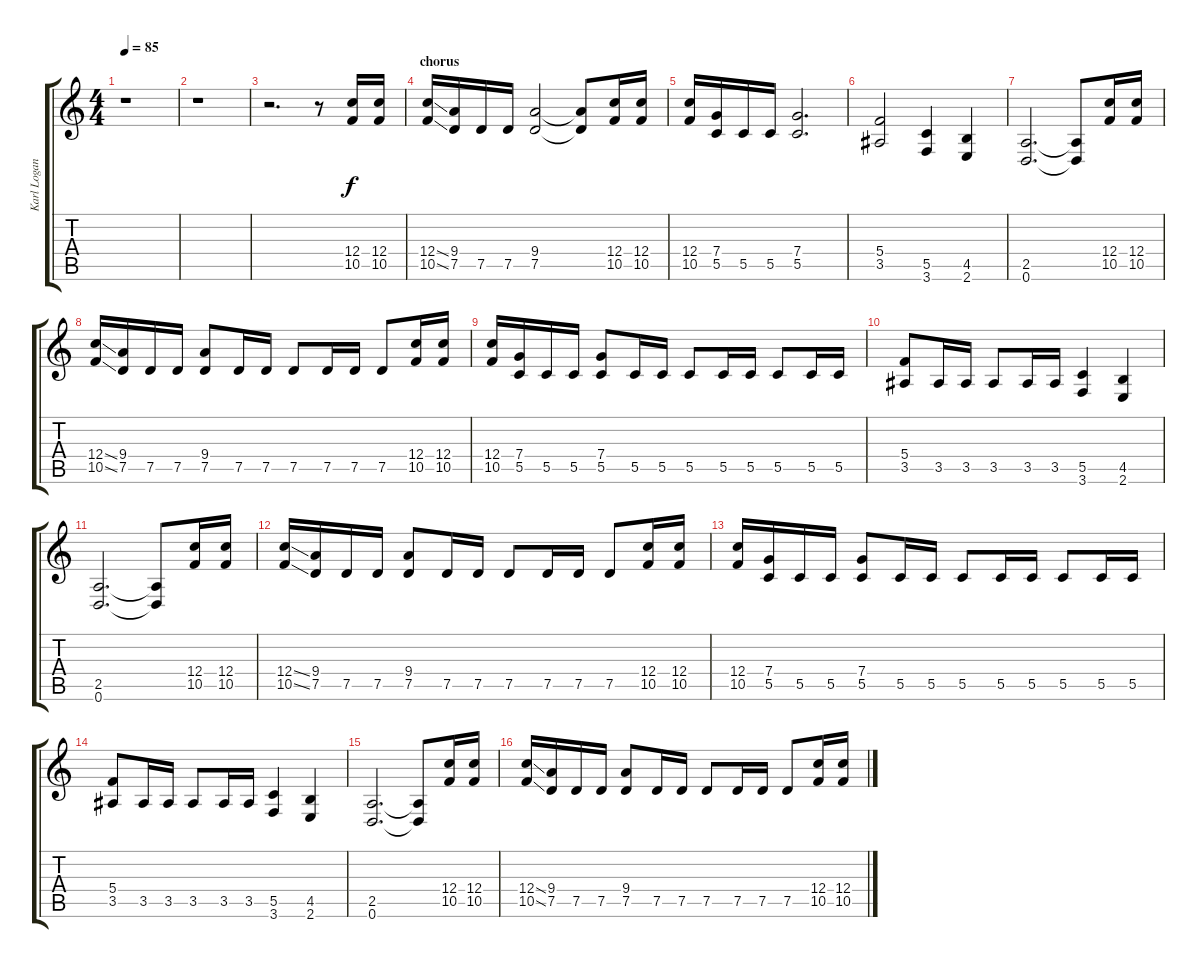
\track ("Karl Logan" "Karl Logan") {instrument distortionguitar}
\staff {score tabs}
\tuning (D4 A3 F3 C3 G2 D2) {hide}
\ts (4 4)
\tempo 85
\clef g2
\ks c
r.1{dy f} |
r.1 |
r.2{d} r.8 (12.4 10.5).16 (12.4 10.5).16 |
\section ("" "chorus")
(12.4{ss} 10.5{ss}).16 (9.4 7.5).16 7.5.16 7.5.16 (9.4 7.5).2 (9.4{t} 7.5{t}).8 (12.4 10.5).16 (12.4 10.5).16 |
(12.4 10.5).16 (7.4 5.5).16 5.5.16 5.5.16 (7.4 5.5).2{d} |
(5.4 3.5).2 (5.5 3.6).4 (4.5 2.6).4 |
(2.5 0.6).2{d} (2.5{t} 0.6{t}).8 (12.4 10.5).16 (12.4 10.5).16 |
(12.4{ss} 10.5{ss}).16 (9.4 7.5).16 7.5.16 7.5.16 (9.4 7.5).8 7.5.16 7.5.16 7.5.8 7.5.16 7.5.16 7.5.8 (12.4 10.5).16 (12.4 10.5).16 |
(12.4 10.5).16 (7.4 5.5).16 5.5.16 5.5.16 (7.4 5.5).8 5.5.16 5.5.16 5.5.8 5.5.16 5.5.16 5.5.8 5.5.16 5.5.16 |
(5.4 3.5).8 3.5.16 3.5.16 3.5.8 3.5.16 3.5.16 (5.5 3.6).4 (4.5 2.6).4 |
(2.5 0.6).2{d} (2.5{t} 0.6{t}).8 (12.4 10.5).16 (12.4 10.5).16 |
(12.4{ss} 10.5{ss}).16 (9.4 7.5).16 7.5.16 7.5.16 (9.4 7.5).8 7.5.16 7.5.16 7.5.8 7.5.16 7.5.16 7.5.8 (12.4 10.5).16 (12.4 10.5).16 |
(12.4 10.5).16 (7.4 5.5).16 5.5.16 5.5.16 (7.4 5.5).8 5.5.16 5.5.16 5.5.8 5.5.16 5.5.16 5.5.8 5.5.16 5.5.16 |
(5.4 3.5).8 3.5.16 3.5.16 3.5.8 3.5.16 3.5.16 (5.5 3.6).4 (4.5 2.6).4 |
(2.5 0.6).2{d} (2.5{t} 0.6{t}).8 (12.4 10.5).16 (12.4 10.5).16 |
(12.4{ss} 10.5{ss}).16 (9.4 7.5).16 7.5.16 7.5.16 (9.4 7.5).8 7.5.16 7.5.16 7.5.8 7.5.16 7.5.16 7.5.8 (12.4 10.5).16 (12.4 10.5).16
